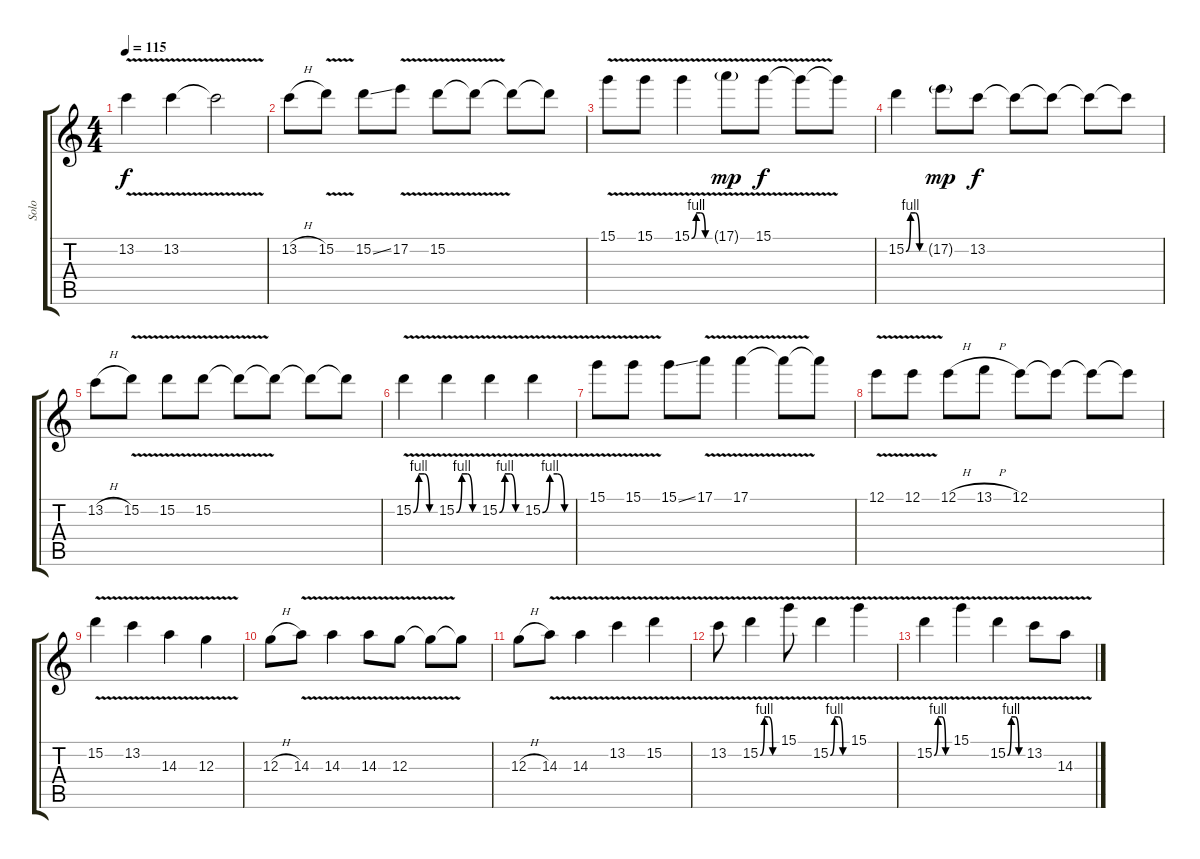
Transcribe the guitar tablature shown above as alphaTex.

\track ("Solo" "Solo") {instrument distortionguitar}
\staff {score tabs}
\tuning (E4 B3 G3 D3 A2 E2) {hide}
\ts (4 4)
\tempo 115
\clef g2
\ks c
13.2{v}.4{dy f} 13.2{v}.4 13.2{t}.2 |
13.2{h}.8 15.2{v}.8 15.2{ss}.8 17.2{v}.8 15.2{v}.8 15.2{t}.8 15.2{t}.8 15.2{t}.8 |
15.1{v}.8 15.1{v}.8 15.1{be (custom 0 0 15 4 30 4 45 0 60 0) v}.4 17.1{v g}.8{dy mp} 15.1{v}.8{dy f} 15.1{t}.8 15.1{t}.8 |
15.2{be (custom 0 0 15 4 30 4 45 0 60 0)}.4 17.2{g}.8{dy mp} 13.2.8{dy f} 13.2{t}.8 13.2{t}.8 13.2{t}.8 13.2{t}.8 |
13.2{h}.8 15.2{v}.8 15.2{v}.8 15.2{v}.8 15.2{t}.8 15.2{t}.8 15.2{t}.8 15.2{t}.8 |
15.2{be (custom 0 0 15 4 30 4 45 0 60 0) v}.4 15.2{be (custom 0 0 15 4 30 4 45 0 60 0) v}.4 15.2{be (custom 0 0 15 4 30 4 45 0 60 0) v}.4 15.2{be (custom 0 0 15 4 30 4 45 0 60 0) v}.4 |
15.1{v}.8 15.1{v}.8 15.1{ss}.8 17.1{v}.8 17.1{v}.4 17.1{t}.8 17.1{t}.8 |
12.1{v}.8 12.1{v}.8 12.1{h}.8 13.1{h}.8 12.1.8 12.1{t}.8 12.1{t}.8 12.1{t}.8 |
15.2{v}.4{volume 4} 13.2{v}.4 14.3{v}.4 12.3{v}.4 |
12.3{h}.8 14.3{v}.8 14.3{v}.4 14.3{v}.8 12.3{v}.8 12.3{t}.8 12.3{t}.8 |
12.3{h}.8 14.3{v}.8 14.3{v}.4 13.2{v}.4 15.2{v}.4 |
13.2{v}.8 15.2{be (custom 0 0 15 4 30 4 45 0 60 0) v}.4 15.1{v}.8 15.2{be (custom 0 0 15 4 30 4 45 0 60 0) v}.4 15.1{v}.4 |
15.2{be (custom 0 0 15 4 30 4 45 0 60 0) v}.4 15.1{v}.4 15.2{be (custom 0 0 15 4 30 4 45 0 60 0) v}.4 13.2{v}.8 14.3{v}.8
